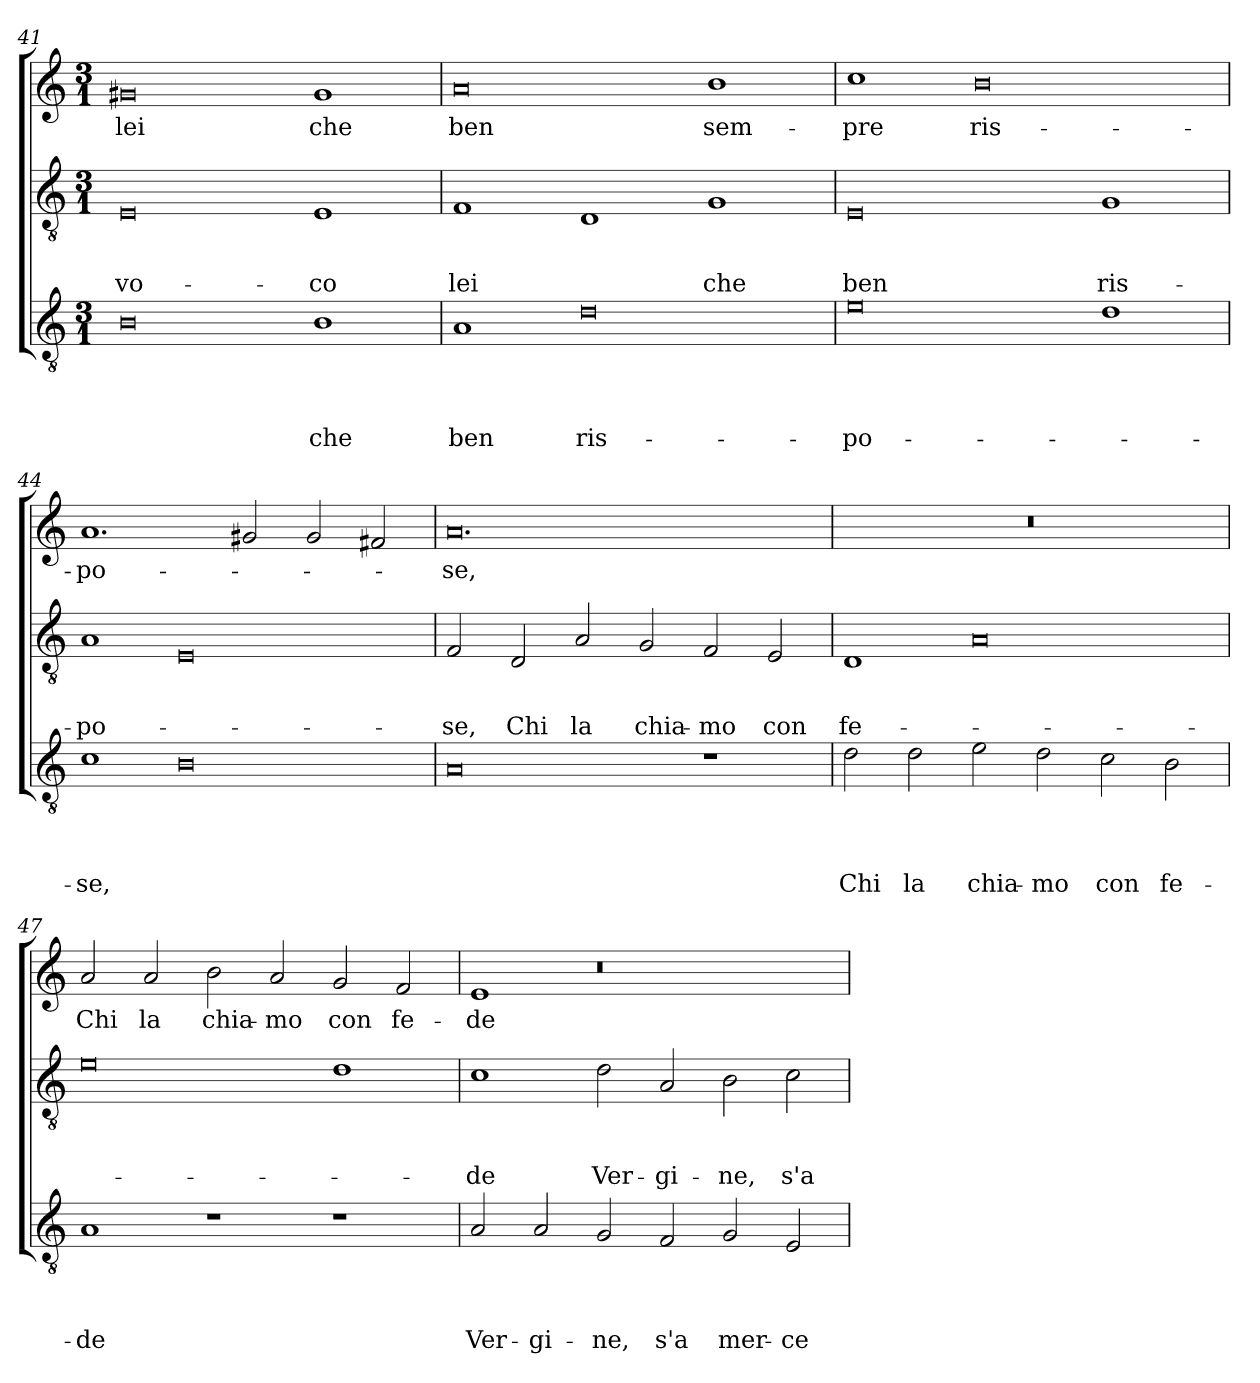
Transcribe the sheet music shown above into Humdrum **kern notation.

**kern	**text	**text	**text	**text	**kern	**text	**text	**text	**kern	**text
*part3	*part3	*part3	*part3	*part3	*part2	*part2	*part2	*part2	*part1	*part1
*staff3	*staff3	*staff3	*staff3	*staff3	*staff2	*staff2	*staff2	*staff2	*staff1	*staff1
!!LO:LB:g=z
*clefGv2	*	*	*	*	*clefGv2	*	*	*	*clefG2	*
*k[]	*	*	*	*	*k[]	*	*	*	*k[]	*
*a:	*	*	*	*	*a:	*	*	*	*a:	*
*M3/1	*	*	*	*	*M3/1	*	*	*	*M3/1	*
=41	=41	=41	=41	=41	=41	=41	=41	=41	=41	=41
!	!	!	!	!	!	!	!	!LO:LY:b	!	!LO:LY:b
0B	.	.	.	.	0E	.	.	-vo-	0g#X	lei
!	!	!	!	!LO:LY:b	!	!	!	!LO:LY:b	!	!LO:LY:b
1B	.	.	.	che	1E	.	.	-co	1g#	che
=42	=42	=42	=42	=42	=42	=42	=42	=42	=42	=42
!	!	!	!	!LO:LY:b	!	!	!	!LO:LY:b	!	!LO:LY:b
1A	.	.	.	ben	1F	.	.	lei	0a	ben
!	!	!	!	!LO:LY:b	!	!	!	!	!	!
0d	.	.	.	ris-	1D	.	.	.	.	.
!	!	!	!	!	!	!	!	!LO:LY:b	!	!LO:LY:b
.	.	.	.	.	1G	.	.	che	1b	sem-
=43	=43	=43	=43	=43	=43	=43	=43	=43	=43	=43
!	!	!	!	!LO:LY:b	!	!	!	!LO:LY:b	!	!LO:LY:b
0e	.	.	.	-po-	0E	.	.	ben	1cc	-pre
!	!	!	!	!	!	!	!	!	!	!LO:LY:b
.	.	.	.	.	.	.	.	.	0b	ris-
!	!	!	!	!	!	!	!	!LO:LY:b	!	!
1d	.	.	.	.	1G	.	.	ris-	.	.
=44	=44	=44	=44	=44	=44	=44	=44	=44	=44	=44
!	!	!	!	!LO:LY:b	!	!	!	!LO:LY:b	!	!LO:LY:b
1c	.	.	.	-se,	1A	.	.	-po-	1.a	-po-
0B	.	.	.	.	0E	.	.	.	.	.
.	.	.	.	.	.	.	.	.	2g#/	.
.	.	.	.	.	.	.	.	.	2g#/	.
.	.	.	.	.	.	.	.	.	2f#/	.
=45	=45	=45	=45	=45	=45	=45	=45	=45	=45	=45
!	!	!	!	!	!	!	!	!LO:LY:b	!	!LO:LY:b
0A	.	.	.	.	2F/	.	.	-se,	0.a	-se,
!	!	!	!	!	!	!	!	!LO:LY:b	!	!
.	.	.	.	.	2D/	.	.	Chi	.	.
!	!	!	!	!	!	!	!	!LO:LY:b	!	!
.	.	.	.	.	2A/	.	.	la	.	.
!	!	!	!	!	!	!	!	!LO:LY:b	!	!
.	.	.	.	.	2G/	.	.	chia-	.	.
!	!	!	!	!	!	!	!	!LO:LY:b	!	!
1r	.	.	.	.	2F/	.	.	-mo	.	.
!	!	!	!	!	!	!	!	!LO:LY:b	!	!
.	.	.	.	.	2E/	.	.	con	.	.
!!LO:LB:g=z
=46	=46	=46	=46	=46	=46	=46	=46	=46	=46	=46
!	!	!	!	!LO:LY:b	!	!	!	!LO:LY:b	!	!
2d\	.	.	.	Chi	1D	.	.	fe-	0.r	.
!	!	!	!	!LO:LY:b	!	!	!	!	!	!
2d\	.	.	.	la	.	.	.	.	.	.
!	!	!	!	!LO:LY:b	!	!	!	!	!	!
2e\	.	.	.	chia-	0A	.	.	.	.	.
!	!	!	!	!LO:LY:b	!	!	!	!	!	!
2d\	.	.	.	-mo	.	.	.	.	.	.
!	!	!	!	!LO:LY:b	!	!	!	!	!	!
2c\	.	.	.	con	.	.	.	.	.	.
!	!	!	!	!LO:LY:b	!	!	!	!	!	!
2B\	.	.	.	fe-	.	.	.	.	.	.
=47	=47	=47	=47	=47	=47	=47	=47	=47	=47	=47
!	!	!	!	!LO:LY:b	!	!	!	!	!	!LO:LY:b
1A	.	.	.	-de	0e	.	.	.	2a/	Chi
!	!	!	!	!	!	!	!	!	!	!LO:LY:b
.	.	.	.	.	.	.	.	.	2a/	la
!	!	!	!	!	!	!	!	!	!	!LO:LY:b
1r	.	.	.	.	.	.	.	.	2b\	chia-
!	!	!	!	!	!	!	!	!	!	!LO:LY:b
.	.	.	.	.	.	.	.	.	2a/	-mo
!	!	!	!	!	!	!	!	!	!	!LO:LY:b
1r	.	.	.	.	1d	.	.	.	2g/	con
!	!	!	!	!	!	!	!	!	!	!LO:LY:b
.	.	.	.	.	.	.	.	.	2f/	fe-
=48	=48	=48	=48	=48	=48	=48	=48	=48	=48	=48
!	!	!	!	!LO:LY:b	!	!	!	!LO:LY:b	!	!LO:LY:b
2A/	.	.	.	Ver-	1c	.	.	-de	1e	-de
!	!	!	!	!LO:LY:b	!	!	!	!	!	!
2A/	.	.	.	-gi-	.	.	.	.	.	.
!	!	!	!	!LO:LY:b	!	!	!	!LO:LY:b	!	!
2G/	.	.	.	-ne,	2d\	.	.	Ver-	0r	.
!	!	!	!	!LO:LY:b	!	!	!	!LO:LY:b	!	!
2F/	.	.	.	s'a	2A/	.	.	-gi-	.	.
!	!	!	!	!LO:LY:b	!	!	!	!LO:LY:b	!	!
2G/	.	.	.	mer-	2B\	.	.	-ne,	.	.
!	!	!	!	!LO:LY:b	!	!	!	!LO:LY:b	!	!
2E/	.	.	.	-ce-	2c\	.	.	s'a	.	.
=	=	=	=	=	=	=	=	=	=	=
*-	*-	*-	*-	*-	*-	*-	*-	*-	*-	*-
